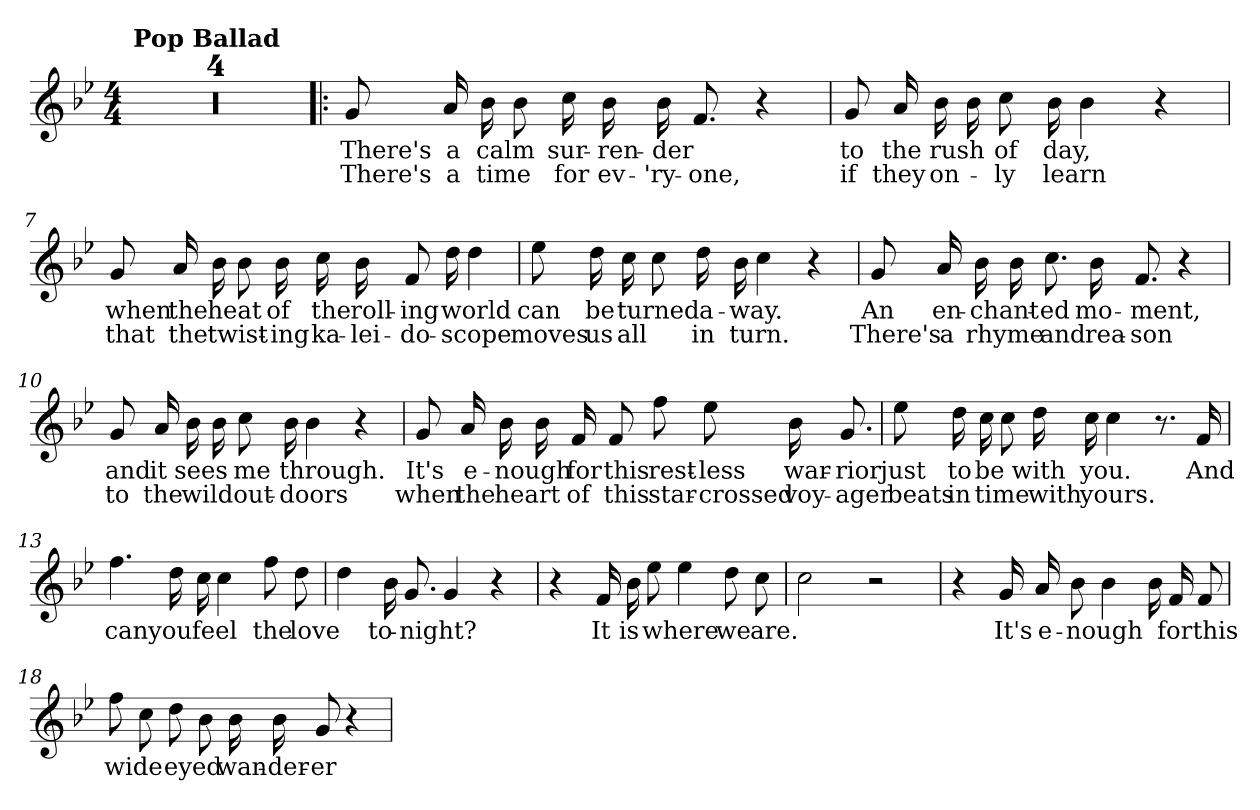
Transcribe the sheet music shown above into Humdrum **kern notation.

**kern	**text	**text
*part1	*part1	*part1
*staff1	*staff1	*staff1
*clefG2	*	*
*k[b-e-]	*	*
*B-:	*	*
*M4/4	*	*
=1	=1	=1
!LO:TX:a:B:t=Pop Ballad	!	!
1r	.	.
=2	=2	=2
1r	.	.
=3	=3	=3
1r	.	.
=4	=4	=4
1r	.	.
=5!|:	=5!|:	=5!|:
8gL	-There's	-There's
16a	-a	-a
16b-	-calm	-time
8b-L	.	.
16cc	-sur-	-for
16b-	-ren-	-ev-
16b-LL	-der	-'ry-
8.f	.	-one,
4r	.	.
=6	=6	=6
8gL	-to	-if
16a	-the	-they
16b-	-rush	-on-
16b-LL	.	.
8cc	-of	-ly
16b-	-day,	-learn
4b-	.	.
4r	.	.
=7	=7	=7
8gL	-when	-that
16a	-the	-the
16b-	-heat	-twist-
8b-L	.	.
16b-	-of	-ing
16cc	-the	-ka-
16b-LL	-roll-	-lei-
8f	-ing	-do-
16dd	-world	-scope
4dd	.	.
!!LO:LB:g=z
=8	=8	=8
8ee-L	-can	-moves
16dd	-be	-us
16cc	-turned	-all
8ccL	.	.
16dd	-a-	-in
16b-	-way.	-turn.
4cc	.	.
4r	.	.
=9	=9	=9
8gL	-An	-There's
16a	-en-	-a
16b-	-chant-	-rhyme
16b-LL	.	.
8.cc	-ed	-and
16b-LL	-mo-	-rea-
8.f	-ment,	-son
4r	.	.
=10	=10	=10
8gL	-and	-to
16a	-it	-the
16b-	-sees	-wild
16b-LL	.	.
8cc	-me	-out-
16b-	-through.	-doors
4b-	.	.
4r	.	.
!!LO:LB:g=z
=11	=11	=11
8gL	-It's	-when
16a	-e-	-the
16b-	-nough	-heart
16b-LL	.	.
16f	-for	-of
8f	-this	-this
8ffL	-rest-	-star-
8ee-	-less	-crossed
16b-LL	-war-	-voy-
8.g	-rior	-ager
=12	=12	=12
8ee-L	-just	-beats
16dd	-to	-in
16cc	-be	-time
8ccL	.	.
16dd	-with	-with
16cc	-you.	-yours.
4cc	.	.
8.r	.	.
16f	-And	.
=13	=13	=13
4.ff	-can	.
16dd	-you	.
16cc	-feel	.
4cc	.	.
8ffL	-the	.
8dd	-love	.
!!LO:LB:g=z
=14	=14	=14
4dd	.	.
16b-LL	-to-	.
8.g	-night?	.
4g	.	.
4r	.	.
=15	=15	=15
4r	.	.
16fLL	-It	.
16b-	-is	.
8ee-	-where	.
4ee-	.	.
8ddL	-we	.
8cc	-are.	.
=16	=16	=16
2cc	.	.
2r	.	.
=17	=17	=17
4r	.	.
16gLL	-It's	.
16a	-e-	.
8b-	-nough	.
4b-	.	.
16b-LL	.	.
16f	-for	.
8f	-this	.
=18	=18	=18
8ffL	-wide	.
8cc	.	.
8dd	-eyed	.
8b-	.	.
16b-LL	-wan-	.
16b-	-der-	.
8g	-er	.
4r	.	.
=	=	=
*-	*-	*-
